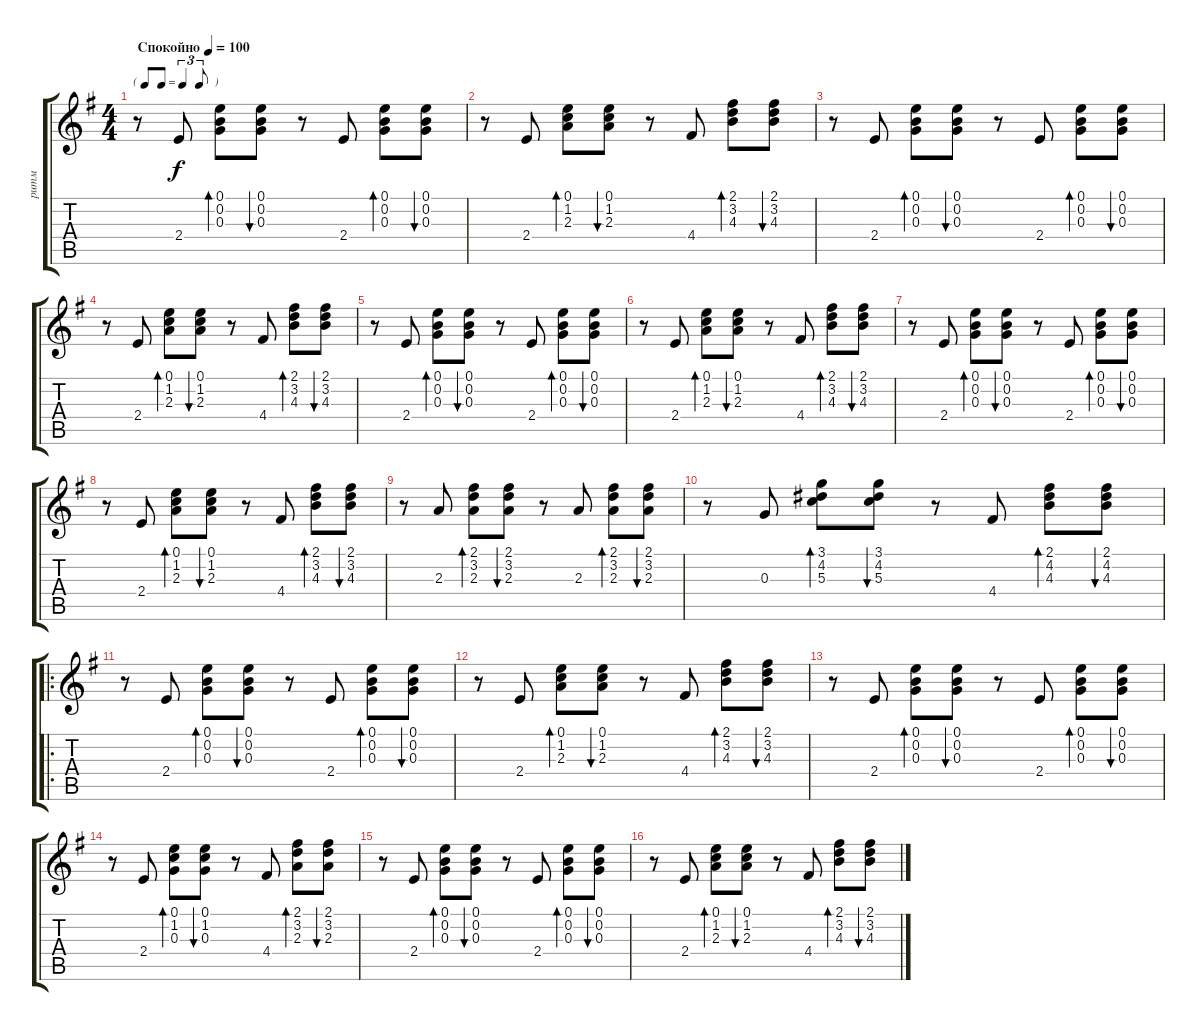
\track ("ритм" "ритм") {instrument acousticguitarsteel}
\staff {score tabs}
\tuning (E4 B3 G3 D3 A2 E2) {hide}
\ts (4 4)
\tf triplet8th
\tempo (100 "Спокойно")
\clef g2
\ks eminor
r.8{dy f instrument acousticguitarsteel} 2.4.8 (0.1 0.2 0.3).8{bd 60} (0.1 0.2 0.3).8{bu 60} r.8 2.4.8 (0.1 0.2 0.3).8{bd 60} (0.1 0.2 0.3).8{bu 60} |
r.8 2.4.8 (0.1 1.2 2.3).8{bd 60} (0.1 1.2 2.3).8{bu 60} r.8 4.4.8 (2.1 3.2 4.3).8{bd 60} (2.1 3.2 4.3).8{bu 60} |
r.8 2.4.8 (0.1 0.2 0.3).8{bd 60} (0.1 0.2 0.3).8{bu 60} r.8 2.4.8 (0.1 0.2 0.3).8{bd 60} (0.1 0.2 0.3).8{bu 60} |
r.8 2.4.8 (0.1 1.2 2.3).8{bd 60} (0.1 1.2 2.3).8{bu 60} r.8 4.4.8 (2.1 3.2 4.3).8{bd 60} (2.1 3.2 4.3).8{bu 60} |
r.8 2.4.8 (0.1 0.2 0.3).8{bd 60} (0.1 0.2 0.3).8{bu 60} r.8 2.4.8 (0.1 0.2 0.3).8{bd 60} (0.1 0.2 0.3).8{bu 60} |
r.8 2.4.8 (0.1 1.2 2.3).8{bd 60} (0.1 1.2 2.3).8{bu 60} r.8 4.4.8 (2.1 3.2 4.3).8{bd 60} (2.1 3.2 4.3).8{bu 60} |
r.8 2.4.8 (0.1 0.2 0.3).8{bd 60} (0.1 0.2 0.3).8{bu 60} r.8 2.4.8 (0.1 0.2 0.3).8{bd 60} (0.1 0.2 0.3).8{bu 60} |
r.8 2.4.8 (0.1 1.2 2.3).8{bd 60} (0.1 1.2 2.3).8{bu 60} r.8 4.4.8 (2.1 3.2 4.3).8{bd 60} (2.1 3.2 4.3).8{bu 60} |
r.8 2.3.8 (2.1 3.2 2.3).8{bd 60} (2.1 3.2 2.3).8{bu 60} r.8 2.3.8 (2.1 3.2 2.3).8{bd 60} (2.1 3.2 2.3).8{bu 60} |
r.8 0.3.8 (3.1 4.2 5.3).8{bd 60} (3.1 4.2 5.3).8{bu 60} r.8 4.4.8 (2.1 4.2 4.3).8{bd 60} (2.1 4.2 4.3).8{bu 60} |
\ro
r.8 2.4.8 (0.1 0.2 0.3).8{bd 60} (0.1 0.2 0.3).8{bu 60} r.8 2.4.8 (0.1 0.2 0.3).8{bd 60} (0.1 0.2 0.3).8{bu 60} |
r.8 2.4.8 (0.1 1.2 2.3).8{bd 60} (0.1 1.2 2.3).8{bu 60} r.8 4.4.8 (2.1 3.2 4.3).8{bd 60} (2.1 3.2 4.3).8{bu 60} |
r.8 2.4.8 (0.1 0.2 0.3).8{bd 60} (0.1 0.2 0.3).8{bu 60} r.8 2.4.8 (0.1 0.2 0.3).8{bd 60} (0.1 0.2 0.3).8{bu 60} |
r.8 2.4.8 (0.1 1.2 0.3).8{bd 60} (0.1 1.2 0.3).8{bu 60} r.8 4.4.8 (2.1 3.2 2.3).8{bd 60} (2.1 3.2 2.3).8{bu 60} |
r.8 2.4.8 (0.1 0.2 0.3).8{bd 60} (0.1 0.2 0.3).8{bu 60} r.8 2.4.8 (0.1 0.2 0.3).8{bd 60} (0.1 0.2 0.3).8{bu 60} |
r.8 2.4.8 (0.1 1.2 2.3).8{bd 60} (0.1 1.2 2.3).8{bu 60} r.8 4.4.8 (2.1 3.2 4.3).8{bd 60} (2.1 3.2 4.3).8{bu 60}
